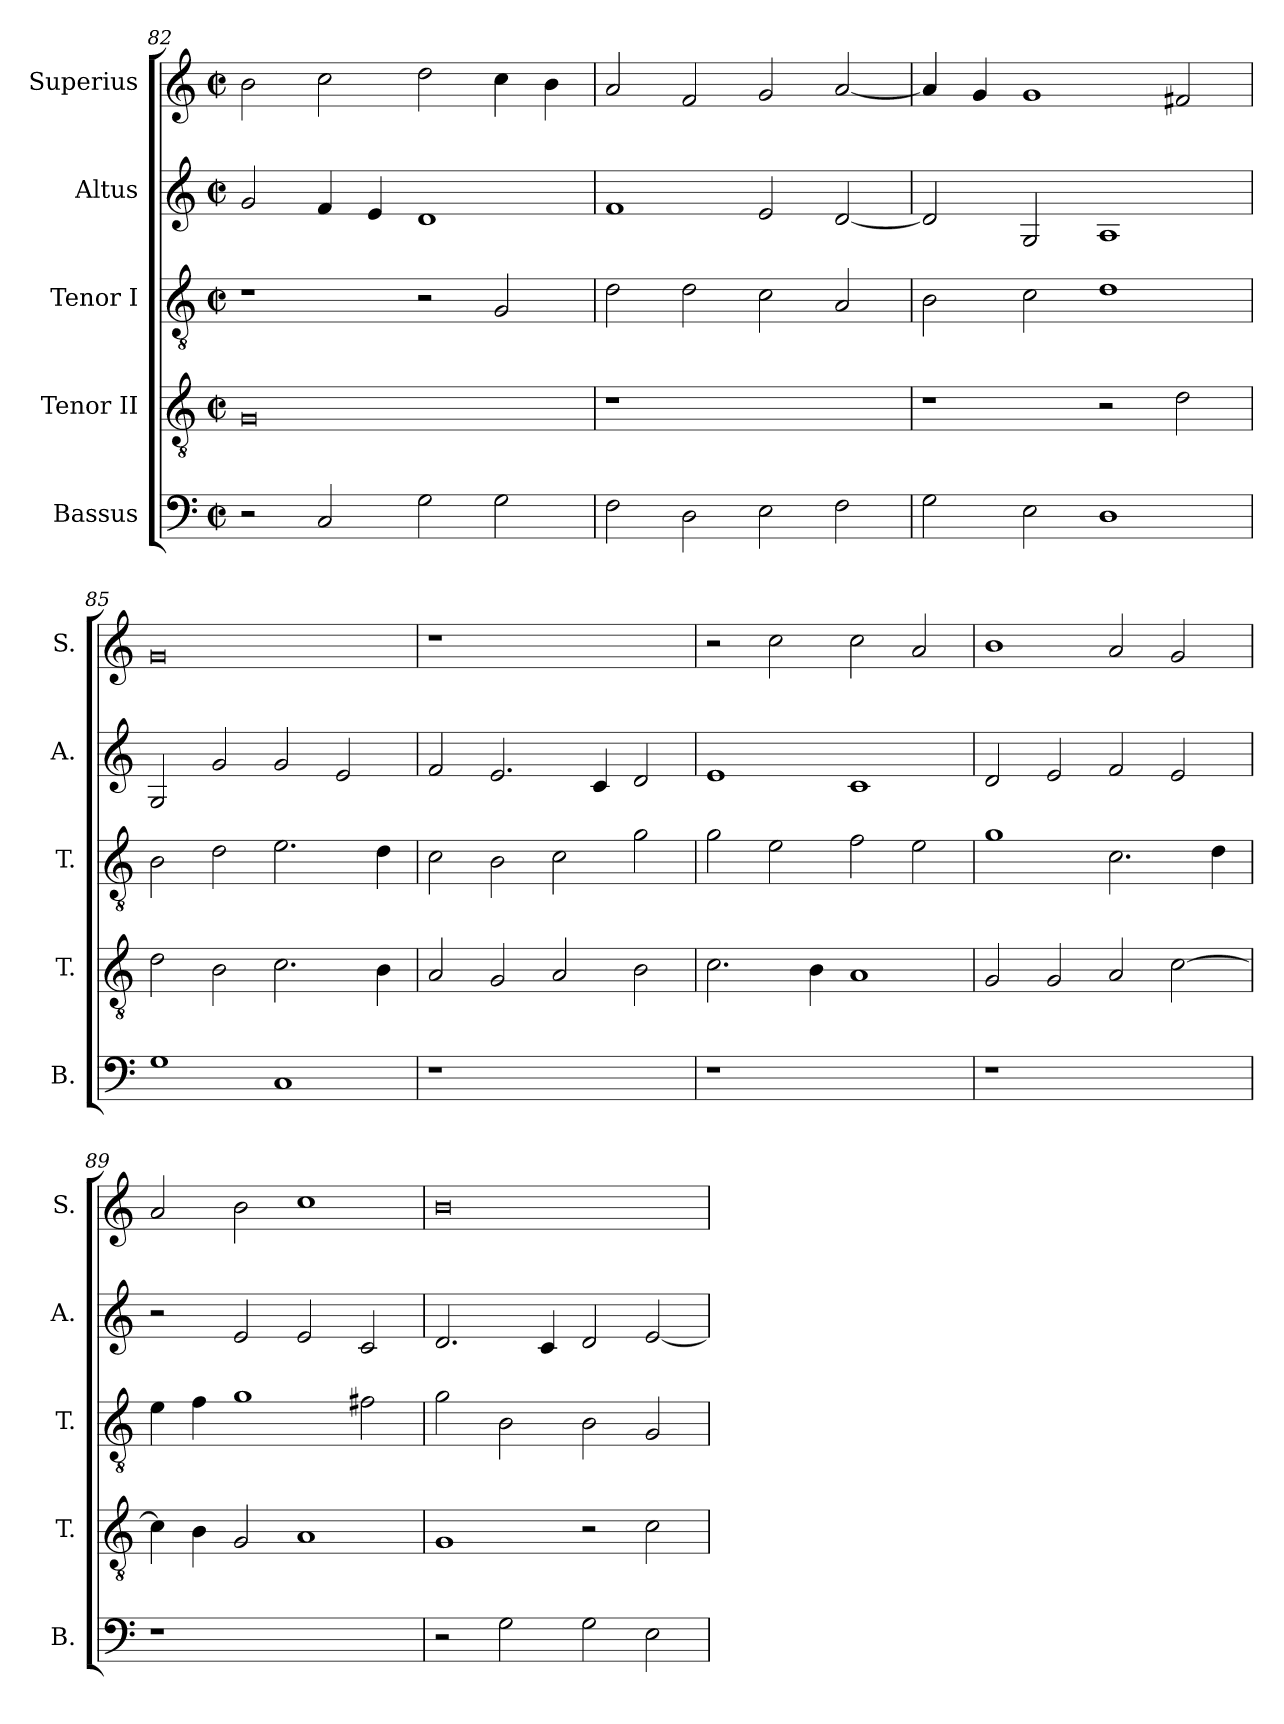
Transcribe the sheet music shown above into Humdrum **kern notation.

**kern	**kern	**kern	**kern	**kern
*part5	*part4	*part3	*part2	*part1
*staff5	*staff4	*staff3	*staff2	*staff1
*I"Bassus	*I"Tenor II	*I"Tenor I	*I"Altus	*I"Superius
*I'B.	*I'T.	*I'T.	*I'A.	*I'S.
*clefF4	*clefGv2	*clefGv2	*clefG2	*clefG2
*	*ITrd7c12	*ITrd7c12	*	*
*k[]	*k[]	*k[]	*k[]	*k[]
*M2/2	*M2/2	*M2/2	*M2/2	*M2/2
*met(c|)	*met(c|)	*met(c|)	*met(c|)	*met(c|)
=82	=82	=82	=82	=82
2r	0GGi	1r	2gi/	2bi\
2Ci/	.	.	4fi/	2cci\
.	.	.	4ei/	.
2Gi\	.	2r	1di	2ddi\
2Gi\	.	2GGi/	.	4cci\
.	.	.	.	4bi\
=83	=83	=83	=83	=83
!	!LO:N:vis=1	!	!	!
2Fi\	1r	2Di\	1fi	2ai/
2Di\	.	2Di\	.	2fi/
2Ei\	1ryy	2Ci\	2ei/	2gi/
2Fi\	.	2AAi/	[<2di/	[<2ai/
=84	=84	=84	=84	=84
2Gi\	1r	2BBi\	2di/]	4ai/]
.	.	.	.	4gi/
2Ei\	.	2Ci\	2Gi/	1gi
1Di	2r	1Di	1Ai	.
.	2Di\	.	.	2f#Xi/
!!LO:PB:g=z
=85	=85	=85	=85	=85
1Gi	2Di\	2BBi\	2Gi/	0gi
.	2BBi\	2Di\	2gi/	.
1Ci	2.Ci\	2.Ei\	2gi/	.
.	.	.	2ei/	.
.	4BBi\	4Di\	.	.
=86	=86	=86	=86	=86
!LO:N:vis=1	!	!	!	!LO:N:vis=1
1r	2AAi/	2Ci\	2fi/	1r
.	2GGi/	2BBi\	2.ei/	.
1ryy	2AAi/	2Ci\	.	1ryy
.	.	.	4ci/	.
.	2BBi\	2Gi\	2di/	.
=87	=87	=87	=87	=87
!LO:N:vis=1	!	!	!	!
1r	2.Ci\	2Gi\	1ei	2r
.	.	2Ei\	.	2cci\
.	4BBi\	.	.	.
1ryy	1AAi	2Fi\	1ci	2cci\
.	.	2Ei\	.	2ai/
=88	=88	=88	=88	=88
!LO:N:vis=1	!	!	!	!
1r	2GGi/	1Gi	2di/	1bi
.	2GGi/	.	2ei/	.
1ryy	2AAi/	2.Ci\	2fi/	2ai/
.	[>2Ci\	.	2ei/	2gi/
.	.	4Di\	.	.
=89	=89	=89	=89	=89
!LO:N:vis=1	!	!	!	!
1r	4Ci\]	4Ei\	2r	2ai/
.	4BBi\	4Fi\	.	.
.	2GGi/	1Gi	2ei/	2bi\
1ryy	1AAi	.	2ei/	1cci
.	.	2F#Xi\	2ci/	.
!!LO:LB:g=z
=90	=90	=90	=90	=90
2r	1GGi	2Gi\	2.di/	0bi
2Gi\	.	2BBi\	.	.
.	.	.	4ci/	.
2Gi\	2r	2BBi\	2di/	.
2Ei\	2Ci\	2GGi/	[<2ei/	.
=	=	=	=	=
*-	*-	*-	*-	*-
